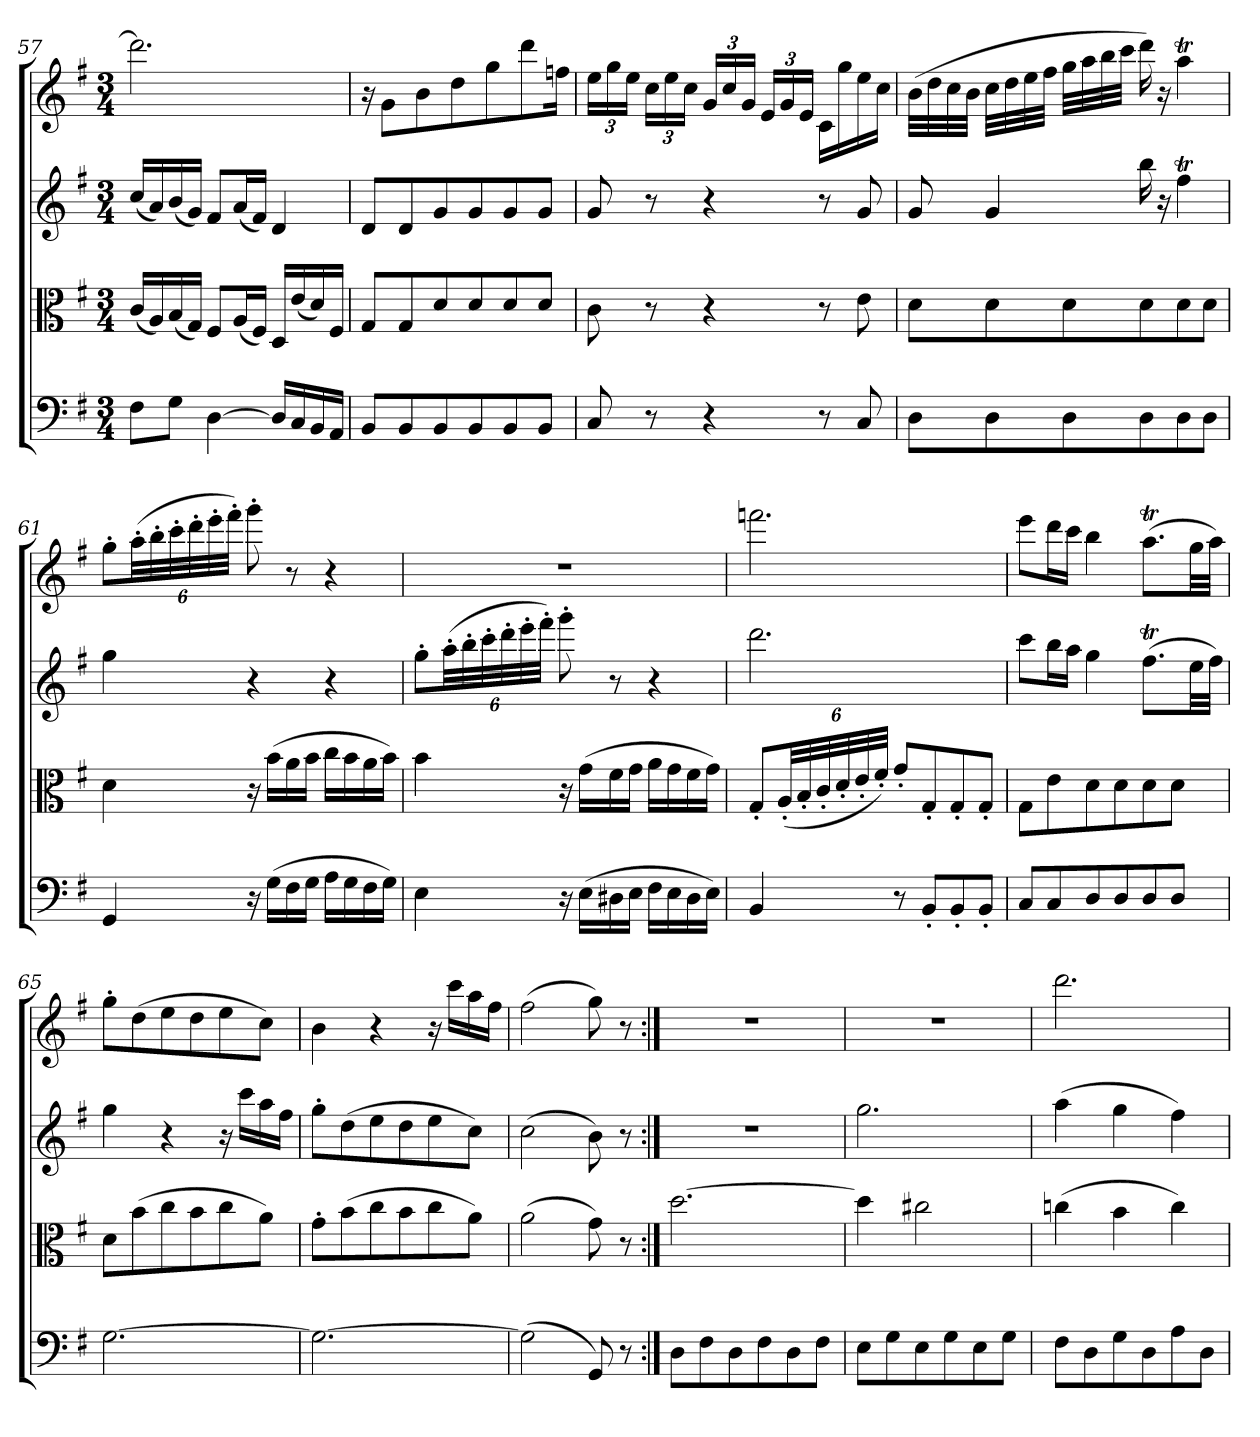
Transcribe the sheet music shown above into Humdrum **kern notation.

**kern	**kern	**kern	**kern
*part4	*part3	*part2	*part1
*staff4	*staff3	*staff2	*staff1
*clefF4	*clefC3	*clefG2	*clefG2
*k[f#]	*k[f#]	*k[f#]	*k[f#]
*G:	*G:	*G:	*G:
*M3/4	*M3/4	*M3/4	*M3/4
=57	=57	=57	=57
8F#\L	(16c/LL	(16cc/LL	2.ddd\]
.	16A/)	16a/)	.
8G\J	(16B/	(16b/	.
.	16G/JJ)	16g/JJ)	.
[4D\	8F#/L	8f#/L	.
.	(16A/L	(16a/L	.
.	16F#/JJ)	16f#/JJ)	.
16D/LL]	16D/LL	4d/	.
16C/	(16e/	.	.
16BB/	16d/)	.	.
16AA/JJ	16F#/JJ	.	.
=58	=58	=58	=58
8BB/L	8G/L	8d/L	16r
.	.	.	8g\L
8BB/	8G/	8d/	.
.	.	.	8b\
8BB/	8d/	8g/	.
.	.	.	8dd\
8BB/	8d/	8g/	.
.	.	.	8gg\
8BB/	8d/	8g/	.
.	.	.	8ddd\
8BB/J	8d/J	8g/J	.
.	.	.	16ffn\Jk
=59	=59	=59	=59
8C/	8c\	8g/	24ee\LL
.	.	.	24gg\
.	.	.	24ee\JJ
8r	8r	8r	24cc\LL
.	.	.	24ee\
.	.	.	24cc\JJ
4r	4r	4r	24g/LL
.	.	.	24cc/
.	.	.	24g/JJ
.	.	.	24e/LL
.	.	.	24g/
.	.	.	24e/JJ
8r	8r	8r	16c/LL
.	.	.	16gg\
8C/	8e\	8g/	16ee\
.	.	.	16cc\JJ
=60	=60	=60	=60
8D\L	8d\L	8g/	(32b\LLL
.	.	.	32dd\
.	.	.	32cc\
.	.	.	32b\JJJ
8D\	8d\	4g/	32cc\LLL
.	.	.	32dd\
.	.	.	32ee\
.	.	.	32ff#\JJJ
8D\	8d\	.	32gg\LLL
.	.	.	32aa\
.	.	.	32bb\
.	.	.	32ccc\JJJ
8D\	8d\	16bb\	16ddd\)
.	.	16r	16r
8D\	8d\	4ff#t\	4aaT\
8D\J	8d\J	.	.
=61	=61	=61	=61
4GG/	4d\	4gg\	8gg'\L
.	.	.	(48aa'\LL
.	.	.	48bb'\
.	.	.	48ccc'\
.	.	.	48ddd'\
.	.	.	48eee'\
.	.	.	48fff#'\JJJ)
16r	16r	4r	8ggg'\
(16G\LL	(16b\LL	.	.
16F#\	16a\	.	8r
16G\JJ	16b\JJ	.	.
16A\LL	16cc\LL	4r	4r
16G\	16b\	.	.
16F#\	16a\	.	.
16G\JJ)	16b\JJ)	.	.
=62	=62	=62	=62
4E\	4b\	8gg'\L	2.r
.	.	(48aa'\LL	.
.	.	48bb'\	.
.	.	48ccc'\	.
.	.	48ddd'\	.
.	.	48eee'\	.
.	.	48fff#'\JJJ)	.
16r	16r	8ggg'\	.
(16E\LL	(16g\LL	.	.
16D#X\	16f#\	8r	.
16E\JJ	16g\JJ	.	.
16F#\LL	16a\LL	4r	.
16E\	16g\	.	.
16D#\	16f#\	.	.
16E\JJ)	16g\JJ)	.	.
=63	=63	=63	=63
4BB/	8G'/L	2.ddd\	2.fffn\
.	(48A'/LL	.	.
.	48B'/	.	.
.	48c'/	.	.
.	48d'/	.	.
.	48e'/	.	.
.	48f#'/JJJ)	.	.
8r	8g'/L	.	.
8BB'/L	8G'/	.	.
8BB'/	8G'/	.	.
8BB'/J	8G'/J	.	.
=64	=64	=64	=64
8C/L	8G\L	8ccc\L	8eee\L
8C/	8e\	16bb\L	16ddd\L
.	.	16aa\JJ	16ccc\JJ
8D/	8d\	4gg\	4bb\
8D/	8d\	.	.
8D/	8d\	(8.ff#t\L	(8.aaT\L
8D/J	8d\J	.	.
.	.	32ee\LL	32gg\LL
.	.	32ff#\JJJ)	32aa\JJJ)
=65	=65	=65	=65
[2.G\	8d\L	4gg\	8gg'\L
.	(8b\	.	(8dd\
.	8cc\	4r	8ee\
.	8b\	.	8dd\
.	8cc\	16r	8ee\
.	.	16ccc\LL	.
.	8a\J)	16aa\	8cc\J)
.	.	16ff#\JJ	.
=66	=66	=66	=66
2.G\_	8g'\L	8gg'\L	4b\
.	(8b\	(8dd\	.
.	8cc\	8ee\	4r
.	8b\	8dd\	.
.	8cc\	8ee\	16r
.	.	.	16ccc\LL
.	8a\J)	8cc\J)	16aa\
.	.	.	16ff#\JJ
=67	=67	=67	=67
(2G\]	(2a\	(2cc\	(2ff#\
8GG/)	8g\)	8b\)	8gg\)
8r	8r	8r	8r
=:|!	=:|!	=:|!	=:|!
8D\L	[2.dd\	2.r	2.r
8F#\	.	.	.
8D\	.	.	.
8F#\	.	.	.
8D\	.	.	.
8F#\J	.	.	.
=30	=30	=30	=30
8E\L	4dd\]	2.gg\	2.r
8G\	.	.	.
8E\	2cc#X\	.	.
8G\	.	.	.
8E\	.	.	.
8G\J	.	.	.
=31	=31	=31	=31
8F#\L	(4ccn\	(4aa\	2.ddd\
8D\	.	.	.
8G\	4b\	4gg\	.
8D\	.	.	.
8A\	4cc\)	4ff#\)	.
8D\J	.	.	.
=	=	=	=
*-	*-	*-	*-
